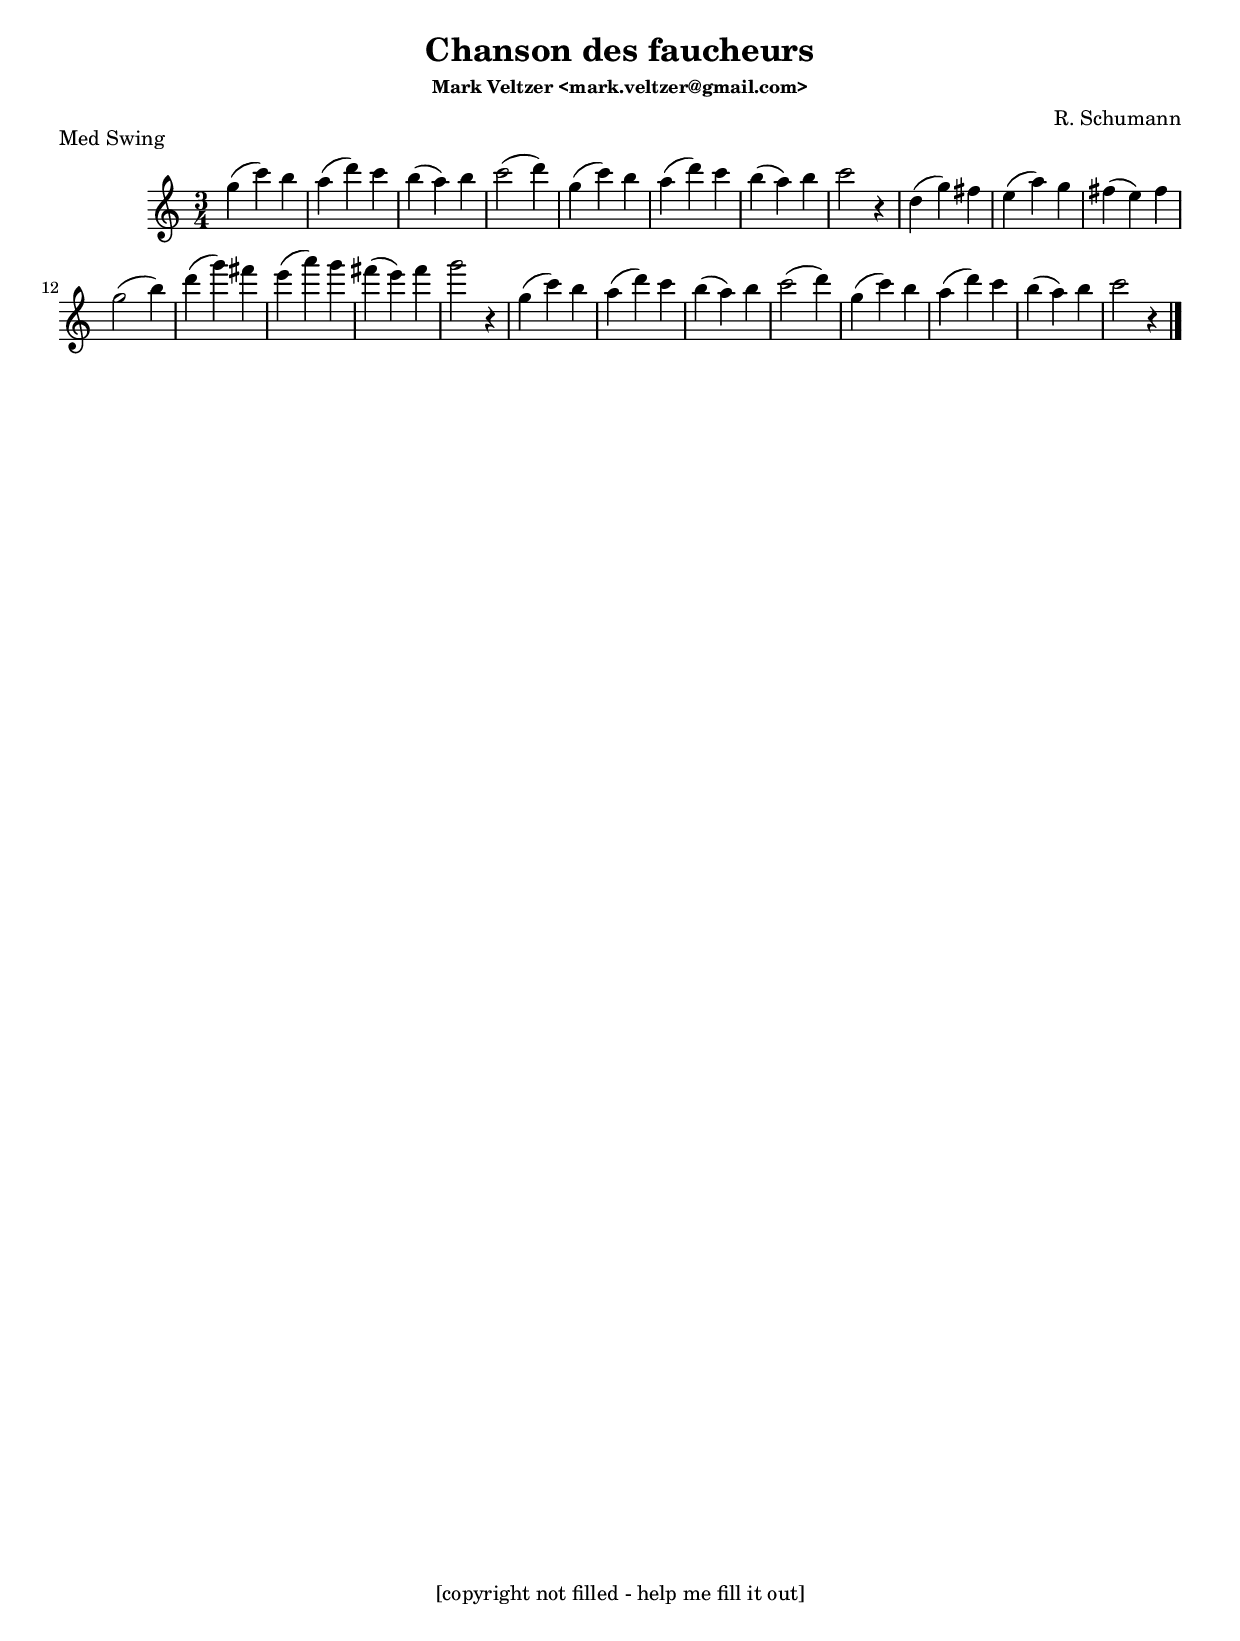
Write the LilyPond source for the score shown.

\include "src/include/common.lyi"
\header {
	title="Chanson des faucheurs"
	composer="R. Schumann"
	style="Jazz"
	piece="Med Swing"
}

tune=\relative g'' {
	\key c \major
	\time 3/4

	g4 ( c ) b | a ( d ) c | b ( a ) b | c2 ( d4 ) |
	g,4 ( c ) b | a ( d ) c | b ( a ) b | c2 r4 |

	d,4 ( g ) fis | e ( a ) g | fis ( e ) fis | g2 ( b4 ) |
	d4 ( g ) fis | e ( a ) g | fis ( e ) fis | g2 r4 |

	g,4 ( c ) b | a ( d ) c | b ( a ) b | c2 ( d4 ) |
	g,4 ( c ) b | a ( d ) c | b ( a ) b | c2 r4 \bar "|."
}

\score {
	<<
		\context Staff \tune
	>>
	\midi {}
	\layout {}
}
